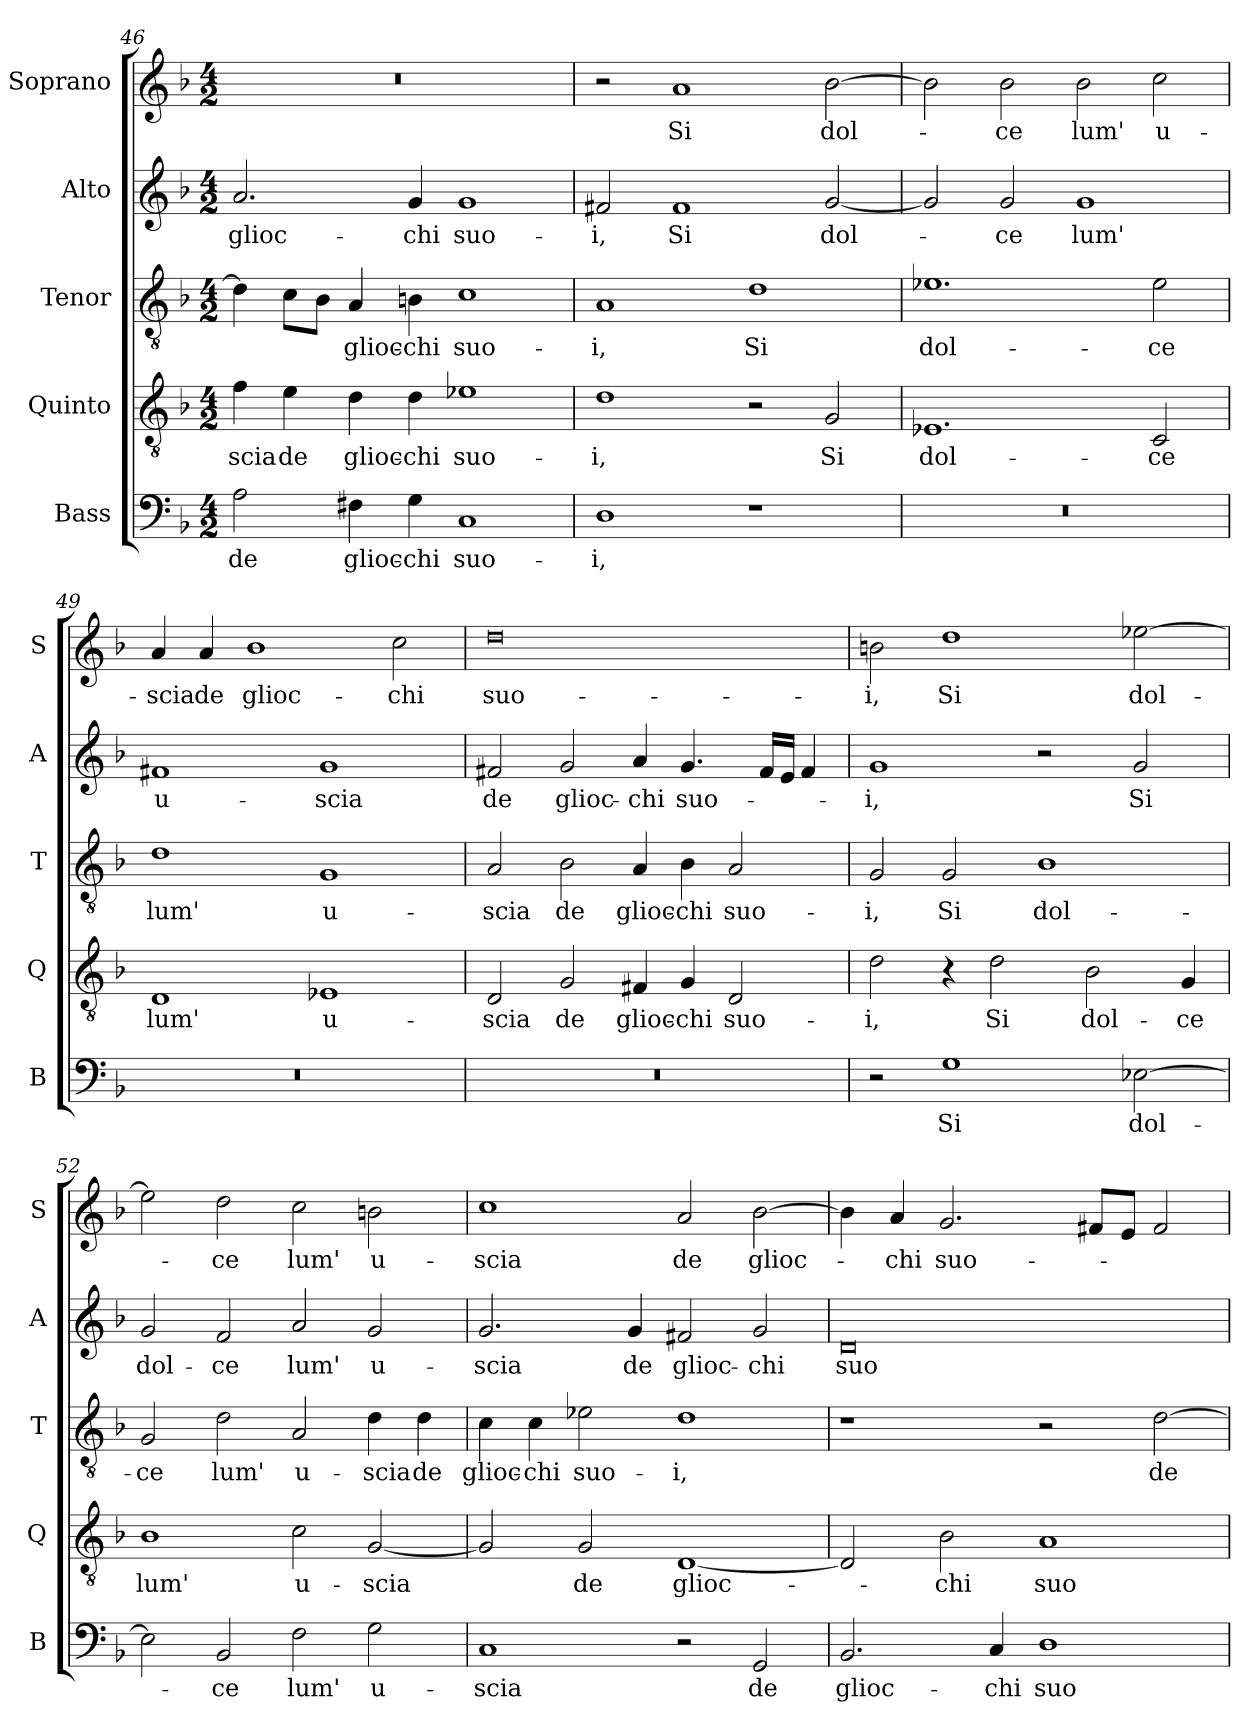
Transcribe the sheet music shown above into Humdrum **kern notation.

**kern	**text	**kern	**text	**kern	**text	**kern	**text	**kern	**text
*part5	*part5	*part4	*part4	*part3	*part3	*part2	*part2	*part1	*part1
*staff5	*staff5	*staff4	*staff4	*staff3	*staff3	*staff2	*staff2	*staff1	*staff1
*I"Bass	*	*I"Quinto	*	*I"Tenor	*	*I"Alto	*	*I"Soprano	*
*I'B	*	*I'Q	*	*I'T	*	*I'A	*	*I'S	*
*clefF4	*	*clefGv2	*	*clefGv2	*	*clefG2	*	*clefG2	*
*k[b-]	*	*k[b-]	*	*k[b-]	*	*k[b-]	*	*k[b-]	*
*F:	*	*F:	*	*F:	*	*F:	*	*F:	*
*M4/2	*	*M4/2	*	*M4/2	*	*M4/2	*	*M4/2	*
=46	=46	=46	=46	=46	=46	=46	=46	=46	=46
!	!LO:LY:b	!	!LO:LY:b	!	!	!	!LO:LY:b	!	!
2A\	de	4f\	-scia	4d\]	.	2.a/	glioc-	0r	.
!	!	!	!LO:LY:b	!	!	!	!	!	!
.	.	4e\	de	8c\L	.	.	.	.	.
.	.	.	.	8B-\J	.	.	.	.	.
!	!LO:LY:b	!	!LO:LY:b	!	!LO:LY:b	!	!	!	!
4F#X\	glioc-	4d\	glioc-	4A/	glioc-	.	.	.	.
!	!LO:LY:b	!	!LO:LY:b	!	!LO:LY:b	!	!LO:LY:b	!	!
4G\	-chi	4d\	-chi	4Bn\	-chi	4g/	-chi	.	.
!	!LO:LY:b	!	!LO:LY:b	!	!LO:LY:b	!	!LO:LY:b	!	!
1C	suo-	1e-X	suo-	1c	suo-	1g	suo-	.	.
=47	=47	=47	=47	=47	=47	=47	=47	=47	=47
!	!LO:LY:b	!	!LO:LY:b	!	!LO:LY:b	!	!LO:LY:b	!	!
1D	-i,	1d	-i,	1A	-i,	2f#X/	-i,	2r	.
!	!	!	!	!	!	!	!LO:LY:b	!	!LO:LY:b
.	.	.	.	.	.	1f#	Si	1a	Si
!	!	!	!	!	!LO:LY:b	!	!	!	!
1r	.	2r	.	1d	Si	.	.	.	.
!	!	!	!LO:LY:b	!	!	!	!LO:LY:b	!	!LO:LY:b
.	.	2G/	Si	.	.	[2g/	dol-	[2b-\	dol-
=48	=48	=48	=48	=48	=48	=48	=48	=48	=48
!	!	!	!LO:LY:b	!	!LO:LY:b	!	!	!	!
0r	.	1.E-X	dol-	1.e-X	dol-	2g/]	.	2b-\]	.
!	!	!	!	!	!	!	!LO:LY:b	!	!LO:LY:b
.	.	.	.	.	.	2g/	-ce	2b-\	-ce
!	!	!	!	!	!	!	!LO:LY:b	!	!LO:LY:b
.	.	.	.	.	.	1g	lum'	2b-\	lum'
!	!	!	!LO:LY:b	!	!LO:LY:b	!	!	!	!LO:LY:b
.	.	2C/	-ce	2e-\	-ce	.	.	2cc\	u-
!!LO:LB:g=z
=49	=49	=49	=49	=49	=49	=49	=49	=49	=49
!	!	!	!LO:LY:b	!	!LO:LY:b	!	!LO:LY:b	!	!LO:LY:b
0r	.	1D	lum'	1d	lum'	1f#X	u-	4a/	-scia
!	!	!	!	!	!	!	!	!	!LO:LY:b
.	.	.	.	.	.	.	.	4a/	de
!	!	!	!	!	!	!	!	!	!LO:LY:b
.	.	.	.	.	.	.	.	1b-	glioc-
!	!	!	!LO:LY:b	!	!LO:LY:b	!	!LO:LY:b	!	!
.	.	1E-X	u-	1G	u-	1g	-scia	.	.
!	!	!	!	!	!	!	!	!	!LO:LY:b
.	.	.	.	.	.	.	.	2cc\	-chi
=50	=50	=50	=50	=50	=50	=50	=50	=50	=50
!	!	!	!LO:LY:b	!	!LO:LY:b	!	!LO:LY:b	!	!LO:LY:b
0r	.	2D/	-scia	2A/	-scia	2f#X/	de	0dd	suo-
!	!	!	!LO:LY:b	!	!LO:LY:b	!	!LO:LY:b	!	!
.	.	2G/	de	2B-\	de	2g/	glioc-	.	.
!	!	!	!LO:LY:b	!	!LO:LY:b	!	!LO:LY:b	!	!
.	.	4F#X/	glioc-	4A/	glioc-	4a/	-chi	.	.
!	!	!	!LO:LY:b	!	!LO:LY:b	!	!LO:LY:b	!	!
.	.	4G/	-chi	4B-\	-chi	4.g/	suo-	.	.
!	!	!	!LO:LY:b	!	!LO:LY:b	!	!	!	!
.	.	2D/	suo-	2A/	suo-	.	.	.	.
.	.	.	.	.	.	16f#/LL	.	.	.
.	.	.	.	.	.	16e/JJ	.	.	.
.	.	.	.	.	.	4f#/	.	.	.
=51	=51	=51	=51	=51	=51	=51	=51	=51	=51
!	!	!	!LO:LY:b	!	!LO:LY:b	!	!LO:LY:b	!	!LO:LY:b
2r	.	2d\	-i,	2G/	-i,	1g	-i,	2bn\	-i,
!	!LO:LY:b	!	!	!	!LO:LY:b	!	!	!	!LO:LY:b
1G	Si	4r	.	2G/	Si	.	.	1dd	Si
!	!	!	!LO:LY:b	!	!	!	!	!	!
.	.	2d\	Si	.	.	.	.	.	.
!	!	!	!	!	!LO:LY:b	!	!	!	!
.	.	.	.	1B-	dol-	2r	.	.	.
!	!	!	!LO:LY:b	!	!	!	!	!	!
.	.	2B-\	dol-	.	.	.	.	.	.
!	!LO:LY:b	!	!	!	!	!	!LO:LY:b	!	!LO:LY:b
[2E-X\	dol-	.	.	.	.	2g/	Si	[2ee-X\	dol-
!	!	!	!LO:LY:b	!	!	!	!	!	!
.	.	4G/	-ce	.	.	.	.	.	.
=52	=52	=52	=52	=52	=52	=52	=52	=52	=52
!	!	!	!LO:LY:b	!	!LO:LY:b	!	!LO:LY:b	!	!
2E-\]	.	1B-	lum'	2G/	-ce	2g/	dol-	2ee-\]	.
!	!LO:LY:b	!	!	!	!LO:LY:b	!	!LO:LY:b	!	!LO:LY:b
2BB-/	-ce	.	.	2d\	lum'	2f/	-ce	2dd\	-ce
!	!LO:LY:b	!	!LO:LY:b	!	!LO:LY:b	!	!LO:LY:b	!	!LO:LY:b
2F\	lum'	2c\	u-	2A/	u-	2a/	lum'	2cc\	lum'
!	!LO:LY:b	!	!LO:LY:b	!	!LO:LY:b	!	!LO:LY:b	!	!LO:LY:b
2G\	u-	[2G/	-scia	4d\	-scia	2g/	u-	2bn\	u-
!	!	!	!	!	!LO:LY:b	!	!	!	!
.	.	.	.	4d\	de	.	.	.	.
!!LO:LB:g=z
=53	=53	=53	=53	=53	=53	=53	=53	=53	=53
!	!LO:LY:b	!	!	!	!LO:LY:b	!	!LO:LY:b	!	!LO:LY:b
1C	-scia	2G/]	.	4c\	glioc-	2.g/	-scia	1cc	-scia
!	!	!	!	!	!LO:LY:b	!	!	!	!
.	.	.	.	4c\	-chi	.	.	.	.
!	!	!	!LO:LY:b	!	!LO:LY:b	!	!	!	!
.	.	2G/	de	2e-X\	suo-	.	.	.	.
!	!	!	!	!	!	!	!LO:LY:b	!	!
.	.	.	.	.	.	4g/	de	.	.
!	!	!	!LO:LY:b	!	!LO:LY:b	!	!LO:LY:b	!	!LO:LY:b
2r	.	[1D	glioc-	1d	-i,	2f#X/	glioc-	2a/	de
!	!LO:LY:b	!	!	!	!	!	!LO:LY:b	!	!LO:LY:b
2GG/	de	.	.	.	.	2g/	-chi	[2b-\	glioc-
=54	=54	=54	=54	=54	=54	=54	=54	=54	=54
!	!LO:LY:b	!	!	!	!	!	!LO:LY:b	!	!
2.BB-/	glioc-	2D/]	.	1r	.	0d	suo-	4b-\]	.
!	!	!	!	!	!	!	!	!	!LO:LY:b
.	.	.	.	.	.	.	.	4a/	-chi
!	!	!	!LO:LY:b	!	!	!	!	!	!LO:LY:b
.	.	2B-\	-chi	.	.	.	.	2.g/	suo-
!	!LO:LY:b	!	!	!	!	!	!	!	!
4C/	-chi	.	.	.	.	.	.	.	.
!	!LO:LY:b	!	!LO:LY:b	!	!	!	!	!	!
1D	suo-	1A	suo-	2r	.	.	.	.	.
.	.	.	.	.	.	.	.	8f#X/L	.
.	.	.	.	.	.	.	.	8e/J	.
!	!	!	!	!	!LO:LY:b	!	!	!	!
.	.	.	.	[2d\	de	.	.	2f#/	.
=	=	=	=	=	=	=	=	=	=
*-	*-	*-	*-	*-	*-	*-	*-	*-	*-
